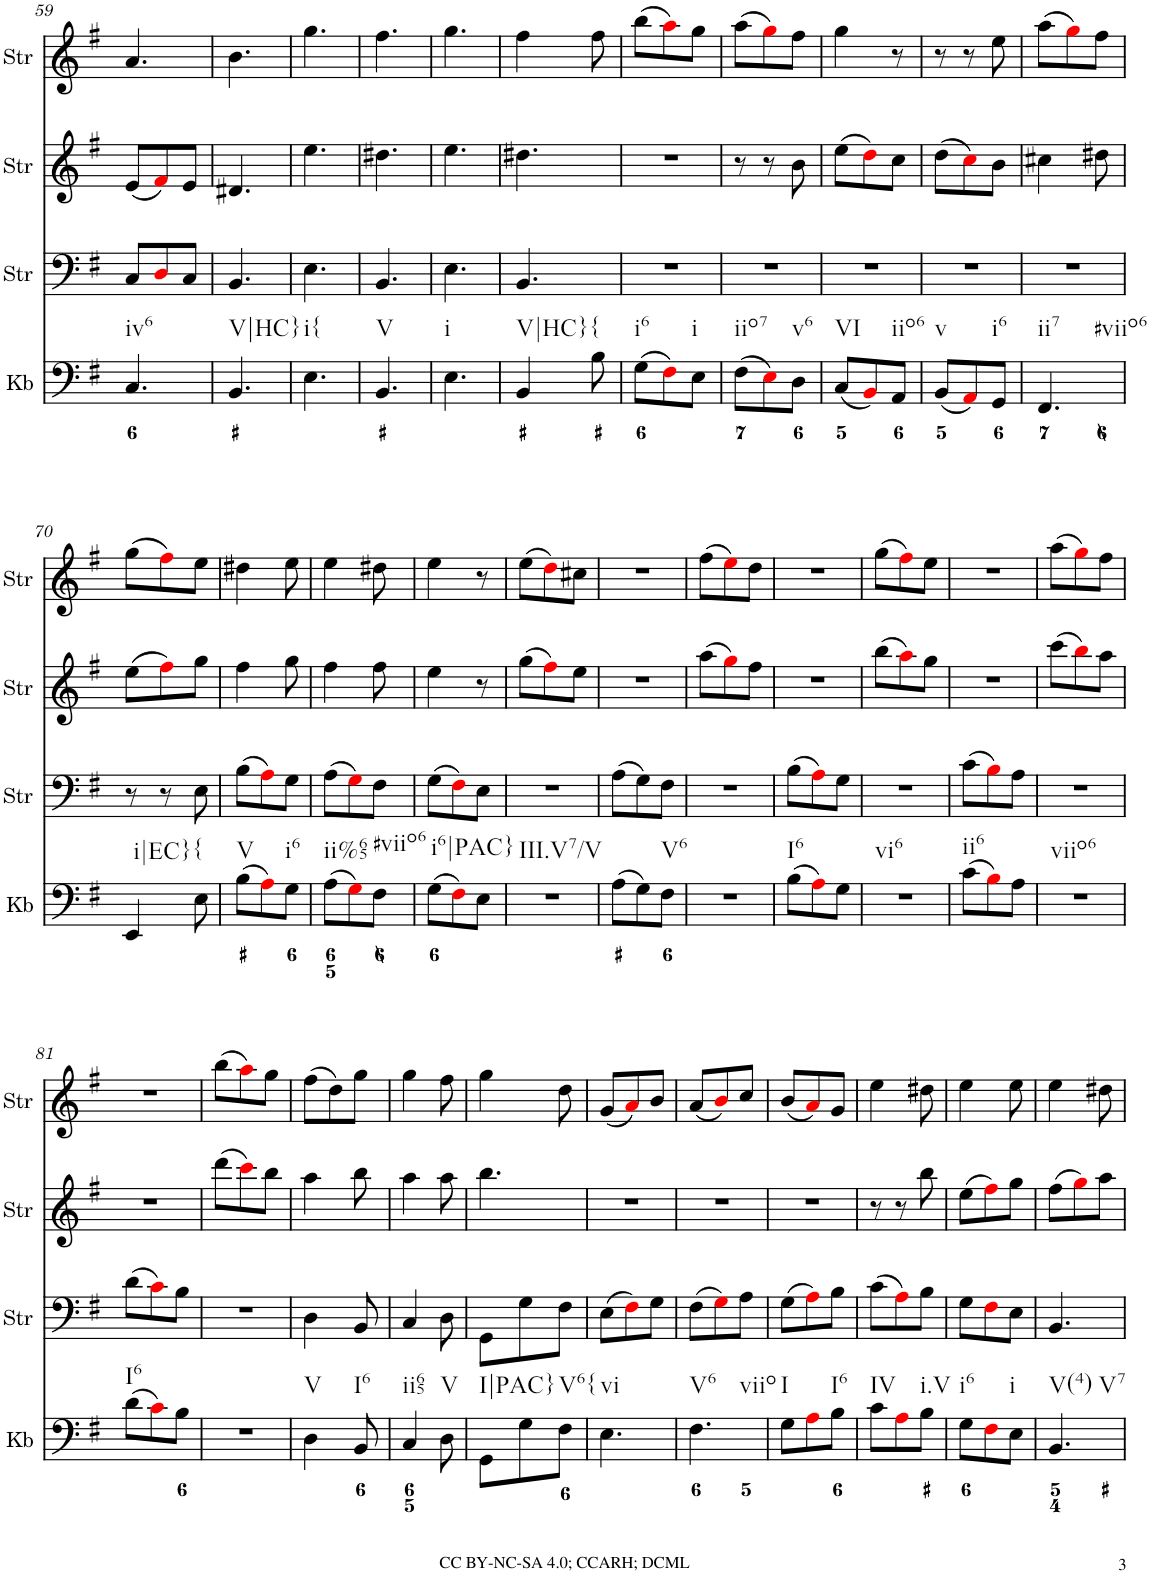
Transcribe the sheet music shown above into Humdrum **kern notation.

**kern	**kern	**kern	**kern
*part4	*part3	*part2	*part1
*staff4	*staff3	*staff2	*staff1
*I"Keyboard	*I"StringInstrument	*I"StringInstrument	*I"StringInstrument
*I'Kb	*I'Str	*I'Str	*I'Str
!!LO:PB:g=z
*clefF4	*clefF4	*clefG2	*clefG2
*k[f#]	*k[f#]	*k[f#]	*k[f#]
*M3/8	*M3/8	*M3/8	*M3/8
=59	=59	=59	=59
!LO:TX:b:t=iv6	!	!	!
4.C/	8C/L	(8e/L	4.a/
.	8Di/	8f#i/)	.
.	8C/J	8e/J	.
=60	=60	=60	=60
!LO:TX:b:t=V|HC}	!	!	!
4.BB/	4.BB/	4.d#X/	4.b\
=61	=61	=61	=61
!LO:TX:b:t=i{	!	!	!
4.E\	4.E\	4.ee\	4.gg\
=62	=62	=62	=62
!LO:TX:b:t=V	!	!	!
4.BB/	4.BB/	4.dd#X\	4.ff#\
=63	=63	=63	=63
!LO:TX:b:t=i	!	!	!
4.E\	4.E\	4.ee\	4.gg\
=64	=64	=64	=64
!LO:TX:b:t=V|HC}	!	!	!
4BB/	4.BB/	4.dd#X\	4ff#\
!LO:TX:b:t={	!	!	!
8B\	.	.	8ff#\
=65	=65	=65	=65
!LO:TX:b:t=i6	!	!	!
(8G\L	4.r	4.r	(8bb\L
8F#i\)	.	.	8aai\)
!LO:TX:b:t=i	!	!	!
8E\J	.	.	8gg\J
=66	=66	=66	=66
!LO:TX:b:t=iio7	!	!	!
(8F#\L	4.r	8r	(8aa\L
8Ei\)	.	8r	8ggi\)
!LO:TX:b:t=v6	!	!	!
8D\J	.	8b\	8ff#\J
=67	=67	=67	=67
!LO:TX:b:t=VI	!	!	!
(8C/L	4.r	(8ee\L	4gg\
8BBi/)	.	8ddi\)	.
!LO:TX:b:t=iio6	!	!	!
8AA/J	.	8cc\J	8r
=68	=68	=68	=68
!LO:TX:b:t=v	!	!	!
(8BB/L	4.r	(8dd\L	8r
8AAi/)	.	8cci\)	8r
!LO:TX:b:t=i6	!	!	!
8GG/J	.	8b\J	8ee\
=69	=69	=69	=69
!LO:TX:b:t=ii7	!	!	!
!LO:TX:b:t=#viio6	!	!	!
4.FF#/	4.r	4cc#X\	(8aa\L
.	.	.	8ggi\)
.	.	8dd#X\	8ff#\J
!!LO:LB:g=z
=70	=70	=70	=70
!LO:TX:b:t=i|EC}	!	!	!
4EE/	8r	(8ee\L	(8gg\L
.	8r	8ff#i\)	8ff#i\)
!LO:TX:b:t={	!	!	!
8E\	8E\	8gg\J	8ee\J
=71	=71	=71	=71
!LO:TX:b:t=V	!	!	!
(8B\L	(8B\L	4ff#\	4dd#X\
8Ai\)	8Ai\)	.	.
!LO:TX:b:t=i6	!	!	!
8G\J	8G\J	8gg\	8ee\
=72	=72	=72	=72
!LO:TX:b:t=ii%65	!	!	!
(8A\L	(8A\L	4ff#\	4ee\
8Gi\)	8Gi\)	.	.
!LO:TX:b:t=#viio6	!	!	!
8F#\J	8F#\J	8ff#\	8dd#X\
=73	=73	=73	=73
!LO:TX:b:t=i6|PAC}	!	!	!
(8G\L	(8G\L	4ee\	4ee\
8F#i\)	8F#i\)	.	.
8E\J	8E\J	8r	8r
=74	=74	=74	=74
!LO:TX:b:t=III.V7/V	!	!	!
4.r	4.r	(8gg\L	(8ee\L
.	.	8ff#i\)	8ddi\)
.	.	8ee\J	8cc#X\J
=75	=75	=75	=75
(8A\L	(8A\L	4.r	4.r
8G\)	8G\)	.	.
!LO:TX:b:t=V6	!	!	!
8F#\J	8F#\J	.	.
=76	=76	=76	=76
4.r	4.r	(8aa\L	(8ff#\L
.	.	8ggi\)	8eei\)
.	.	8ff#\J	8dd\J
=77	=77	=77	=77
!LO:TX:b:t=I6	!	!	!
(8B\L	(8B\L	4.r	4.r
8Ai\)	8Ai\)	.	.
8G\J	8G\J	.	.
=78	=78	=78	=78
!LO:TX:b:t=vi6	!	!	!
4.r	4.r	(8bb\L	(8gg\L
.	.	8aai\)	8ff#i\)
.	.	8gg\J	8ee\J
=79	=79	=79	=79
!LO:TX:b:t=ii6	!	!	!
(8c\L	(8c\L	4.r	4.r
8Bi\)	8Bi\)	.	.
8A\J	8A\J	.	.
=80	=80	=80	=80
!LO:TX:b:t=viio6	!	!	!
4.r	4.r	(8ccc\L	(8aa\L
.	.	8bbi\)	8ggi\)
.	.	8aa\J	8ff#\J
!!LO:LB:g=z
=81	=81	=81	=81
!LO:TX:b:t=I6	!	!	!
(8d\L	(8d\L	4.r	4.r
8ci\)	8ci\)	.	.
8B\J	8B\J	.	.
=82	=82	=82	=82
4.r	4.r	(8ddd\L	(8bb\L
.	.	8ccci\)	8aai\)
.	.	8bb\J	8gg\J
=83	=83	=83	=83
!LO:TX:b:t=V	!	!	!
4D\	4D\	4aa\	(8ff#\L
.	.	.	8dd\)
!LO:TX:b:t=I6	!	!	!
8BB/	8BB/	8bb\	8gg\J
=84	=84	=84	=84
!LO:TX:b:t=ii65	!	!	!
4C/	4C/	4aa\	4gg\
!LO:TX:b:t=V	!	!	!
8D\	8D\	8aa\	8ff#\
=85	=85	=85	=85
!LO:TX:b:t=I|PAC}	!	!	!
8GG\L	8GG\L	4.bb\	4gg\
8G\	8G\	.	.
!LO:TX:b:t=V6{	!	!	!
8F#\J	8F#\J	.	8dd\
=86	=86	=86	=86
!LO:TX:b:t=vi	!	!	!
4.E\	(8E\L	4.r	(8g/L
.	8F#i\)	.	8ai/)
.	8G\J	.	8b/J
=87	=87	=87	=87
!LO:TX:b:t=V6	!	!	!
!LO:TX:b:t=viio	!	!	!
4.F#\	(8F#\L	4.r	(8a/L
.	8Gi\)	.	8bi/)
.	8A\J	.	8cc/J
=88	=88	=88	=88
!LO:TX:b:t=I	!	!	!
8G\L	(8G\L	4.r	(8b/L
8Ai\	8Ai\)	.	8ai/)
!LO:TX:b:t=I6	!	!	!
8B\J	8B\J	.	8g/J
=89	=89	=89	=89
!LO:TX:b:t=IV	!	!	!
8c\L	(8c\L	8r	4ee\
8Ai\	8Ai\)	8r	.
!LO:TX:b:t=i.V	!	!	!
8B\J	8B\J	8bb\	8dd#X\
=90	=90	=90	=90
!LO:TX:b:t=i6	!	!	!
8G\L	8G\L	(8ee\L	4ee\
8F#i\	8F#i\	8ff#i\)	.
!LO:TX:b:t=i	!	!	!
8E\J	8E\J	8gg\J	8ee\
=91	=91	=91	=91
!LO:TX:b:t=V(4)	!	!	!
!LO:TX:b:t=V7	!	!	!
4.BB/	4.BB/	(8ff#\L	4ee\
.	.	8ggi\)	.
.	.	8aa\J	8dd#X\
=	=	=	=
*-	*-	*-	*-
